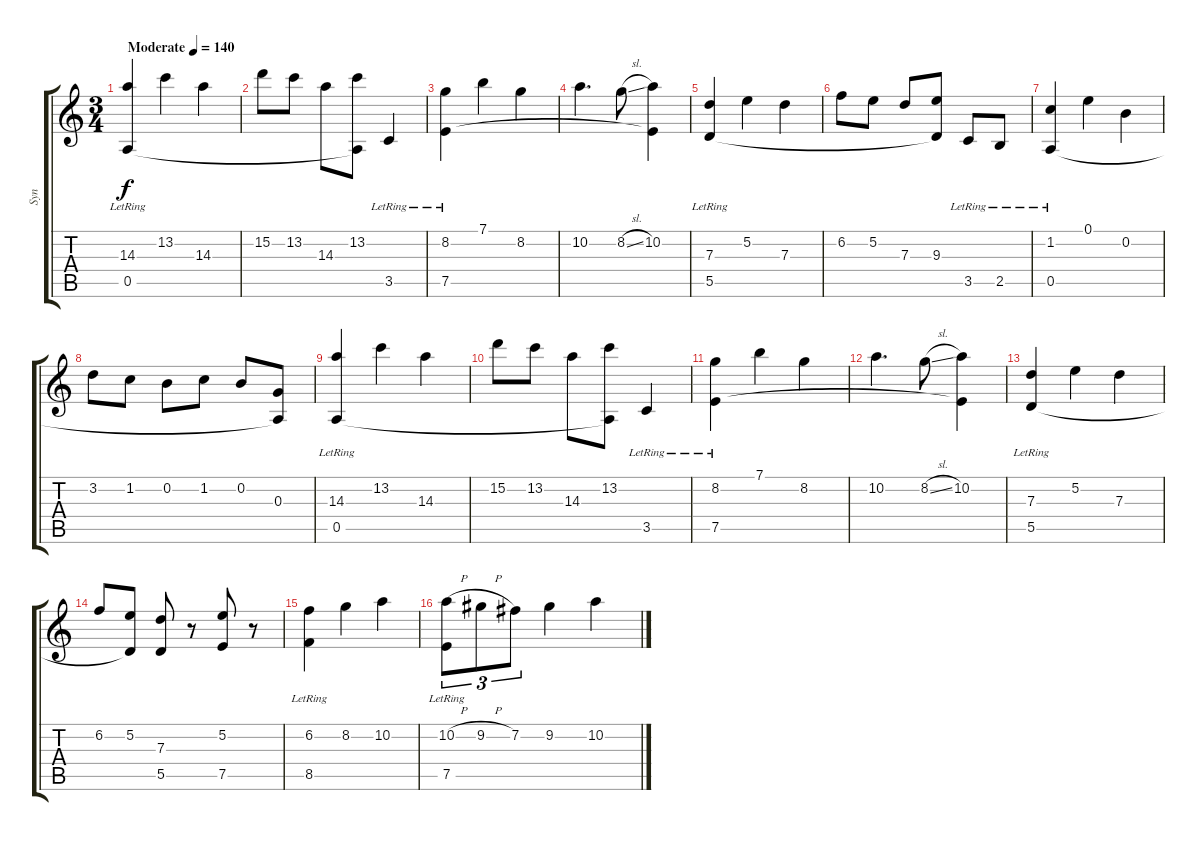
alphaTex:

\track ("Syn" "Syn") {instrument electricguitarjazz}
\staff {score tabs}
\tuning (E4 B3 G3 D3 A2 D2) {hide}
\ts (3 4)
\tempo (140 "Moderate")
\clef g2
\ks c
(14.3 0.5{lr}).4{dy f instrument electricguitarjazz} 13.2.4 14.3.4 |
15.2.8 13.2.8 14.3.8 (13.2 0.5{t}).8 3.5{lr}.4 |
(8.2 7.5{lr}).4 7.1.4 8.2.4 |
10.2.4{d} 8.2{sl}.8 (10.2 7.5{t}).4 |
(7.3 5.5{lr}).4 5.2.4 7.3.4 |
6.2.8 5.2.8 7.3.8 (9.3 5.5{t}).8 3.5{lr}.8 2.5{lr}.8 |
(1.2 0.5{lr}).4 0.1.4 0.2.4 |
3.2.8 1.2.8 0.2.8 1.2.8 0.2.8 (0.3 0.5{t}).8 |
(14.3 0.5{lr}).4 13.2.4 14.3.4 |
15.2.8 13.2.8 14.3.8 (13.2 0.5{t}).8 3.5{lr}.4 |
(8.2 7.5{lr}).4 7.1.4 8.2.4 |
10.2.4{d} 8.2{sl}.8 (10.2 7.5{t}).4 |
(7.3 5.5{lr}).4 5.2.4 7.3.4 |
6.2.8 (5.2 5.5{t}).8 (7.3 5.5).8 r.8 (5.2 7.5).8 r.8 |
(6.2 8.5{lr}).4 8.2.4 10.2.4 |
(10.2{h} 7.5{lr}).8{tu (3 2)} 9.2{h}.8{tu (3 2)} 7.2.8{tu (3 2)} 9.2.4 10.2.4
